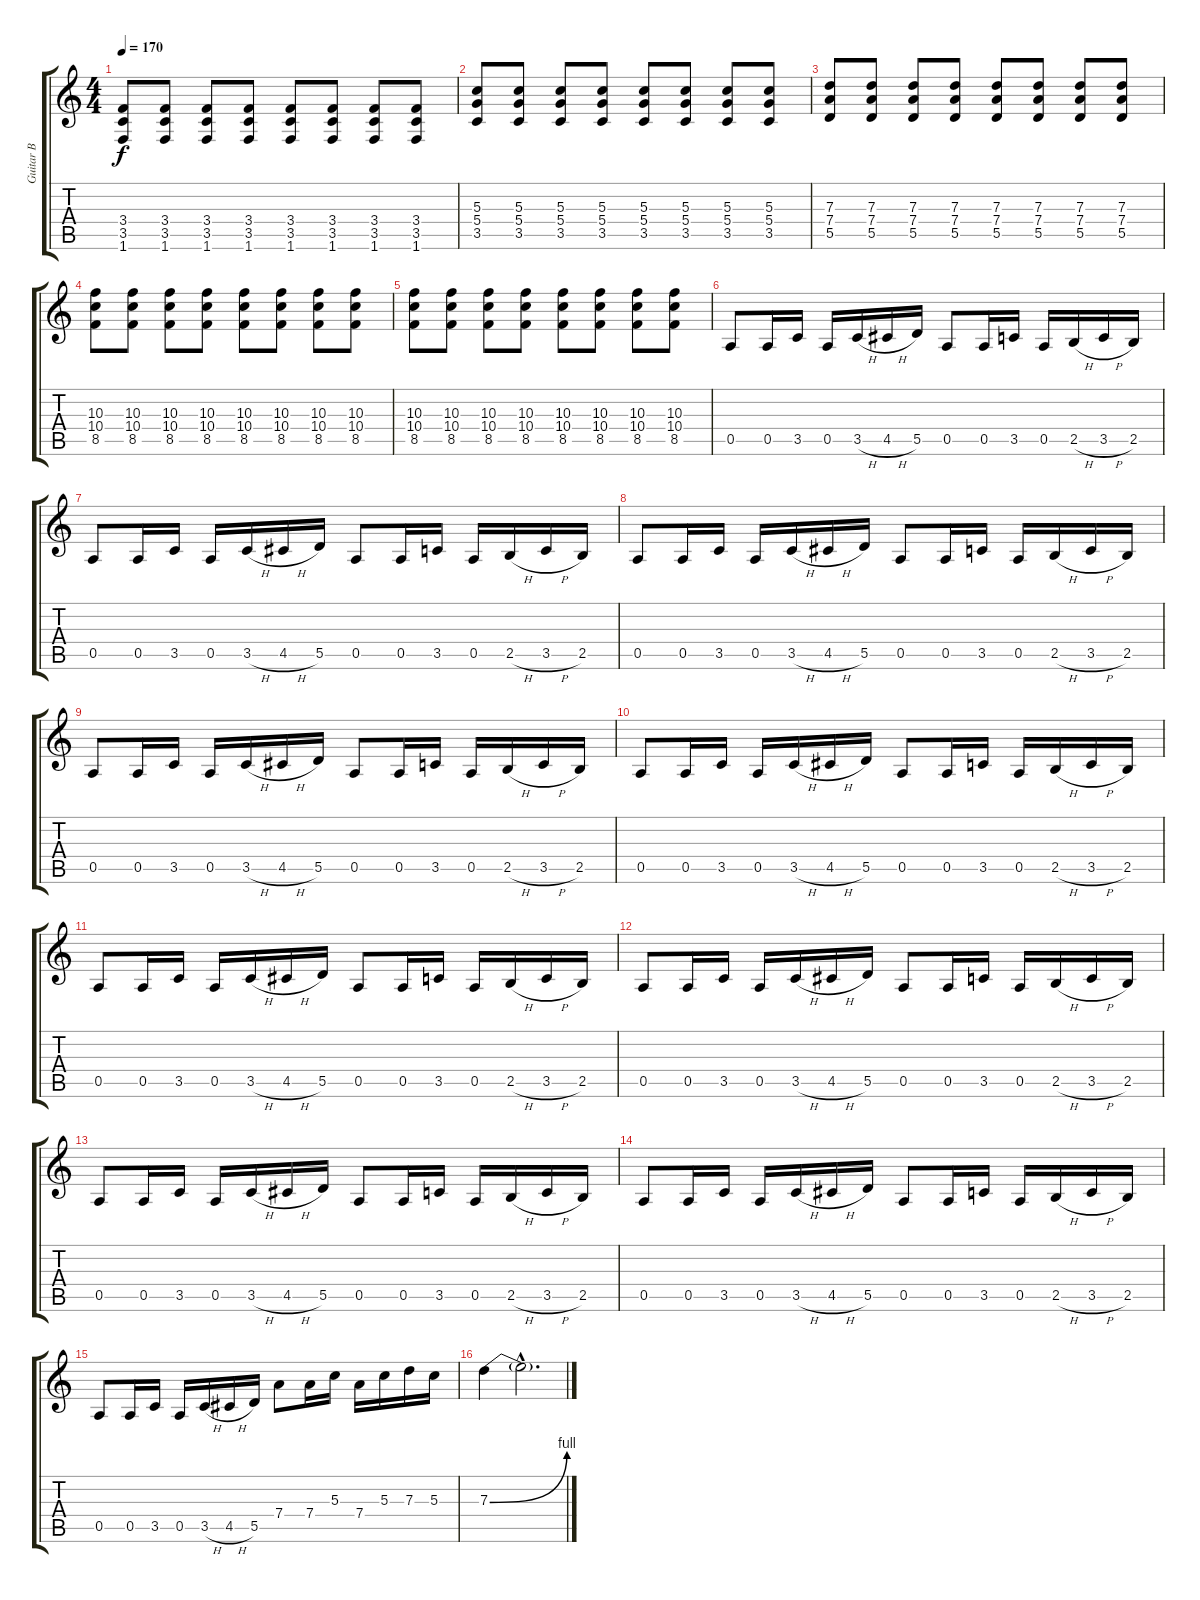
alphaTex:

\track ("Guitar B" "Guitar B") {instrument distortionguitar}
\staff {score tabs}
\tuning (E4 B3 G3 D3 A2 E2) {hide}
\ts (4 4)
\tempo 170
\clef g2
\ks c
(3.4 3.5 1.6).8{dy f} (3.4 3.5 1.6).8 (3.4 3.5 1.6).8 (3.4 3.5 1.6).8 (3.4 3.5 1.6).8 (3.4 3.5 1.6).8 (3.4 3.5 1.6).8 (3.4 3.5 1.6).8 |
(5.3 5.4 3.5).8 (5.3 5.4 3.5).8 (5.3 5.4 3.5).8 (5.3 5.4 3.5).8 (5.3 5.4 3.5).8 (5.3 5.4 3.5).8 (5.3 5.4 3.5).8 (5.3 5.4 3.5).8 |
(7.3 7.4 5.5).8 (7.3 7.4 5.5).8 (7.3 7.4 5.5).8 (7.3 7.4 5.5).8 (7.3 7.4 5.5).8 (7.3 7.4 5.5).8 (7.3 7.4 5.5).8 (7.3 7.4 5.5).8 |
(10.3 10.4 8.5).8 (10.3 10.4 8.5).8 (10.3 10.4 8.5).8 (10.3 10.4 8.5).8 (10.3 10.4 8.5).8 (10.3 10.4 8.5).8 (10.3 10.4 8.5).8 (10.3 10.4 8.5).8 |
(10.3 10.4 8.5).8 (10.3 10.4 8.5).8 (10.3 10.4 8.5).8 (10.3 10.4 8.5).8 (10.3 10.4 8.5).8 (10.3 10.4 8.5).8 (10.3 10.4 8.5).8 (10.3 10.4 8.5).8 |
0.5.8 0.5.16 3.5.16 0.5.16 3.5{h}.16 4.5{h}.16 5.5.16 0.5.8 0.5.16 3.5.16 0.5.16 2.5{h}.16 3.5{h}.16 2.5.16 |
0.5.8 0.5.16 3.5.16 0.5.16 3.5{h}.16 4.5{h}.16 5.5.16 0.5.8 0.5.16 3.5.16 0.5.16 2.5{h}.16 3.5{h}.16 2.5.16 |
0.5.8 0.5.16 3.5.16 0.5.16 3.5{h}.16 4.5{h}.16 5.5.16 0.5.8 0.5.16 3.5.16 0.5.16 2.5{h}.16 3.5{h}.16 2.5.16 |
0.5.8 0.5.16 3.5.16 0.5.16 3.5{h}.16 4.5{h}.16 5.5.16 0.5.8 0.5.16 3.5.16 0.5.16 2.5{h}.16 3.5{h}.16 2.5.16 |
0.5.8 0.5.16 3.5.16 0.5.16 3.5{h}.16 4.5{h}.16 5.5.16 0.5.8 0.5.16 3.5.16 0.5.16 2.5{h}.16 3.5{h}.16 2.5.16 |
0.5.8 0.5.16 3.5.16 0.5.16 3.5{h}.16 4.5{h}.16 5.5.16 0.5.8 0.5.16 3.5.16 0.5.16 2.5{h}.16 3.5{h}.16 2.5.16 |
0.5.8 0.5.16 3.5.16 0.5.16 3.5{h}.16 4.5{h}.16 5.5.16 0.5.8 0.5.16 3.5.16 0.5.16 2.5{h}.16 3.5{h}.16 2.5.16 |
0.5.8 0.5.16 3.5.16 0.5.16 3.5{h}.16 4.5{h}.16 5.5.16 0.5.8 0.5.16 3.5.16 0.5.16 2.5{h}.16 3.5{h}.16 2.5.16 |
0.5.8 0.5.16 3.5.16 0.5.16 3.5{h}.16 4.5{h}.16 5.5.16 0.5.8 0.5.16 3.5.16 0.5.16 2.5{h}.16 3.5{h}.16 2.5.16 |
0.5.8 0.5.16 3.5.16 0.5.16 3.5{h}.16 4.5{h}.16 5.5.16 7.4.8 7.4.16 5.3.16 7.4.16 5.3.16 7.3.16 5.3.16 |
7.3{be (bend 0 0 60 4)}.4 7.3{hac t}.2{d}
